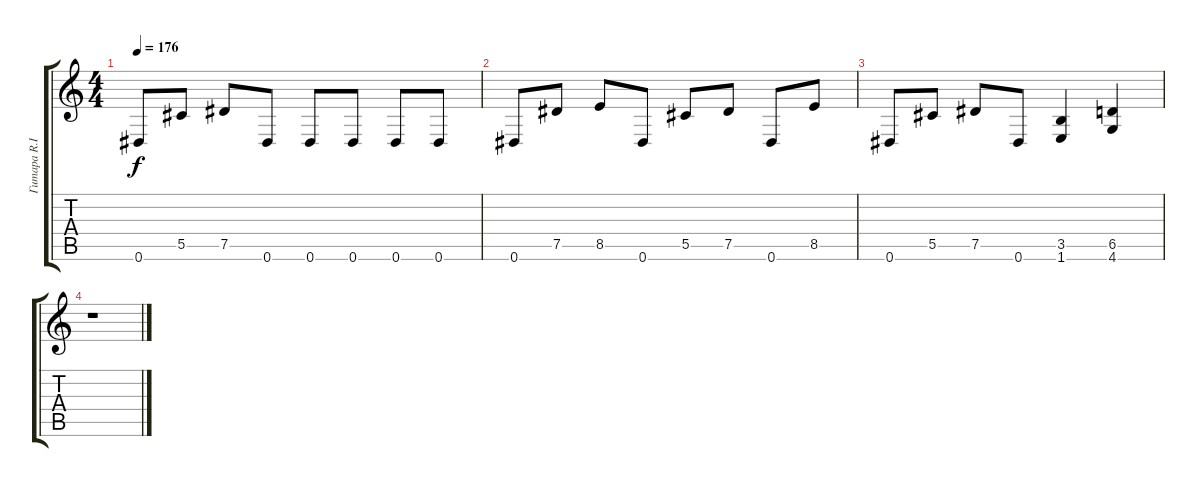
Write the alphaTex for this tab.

\track ("Гитара R.I.P. Hanneman" "Гитара R.I") {instrument distortionguitar}
\staff {score tabs}
\tuning (Eb4 Bb3 Gb3 Db3 Ab2 Eb2) {hide}
\ts (4 4)
\tempo 176
\clef g2
\ks c
0.6.8{dy f} 5.5.8 7.5.8 0.6.8 0.6.8 0.6.8 0.6.8 0.6.8 |
0.6.8 7.5.8 8.5.8 0.6.8 5.5.8 7.5.8 0.6.8 8.5.8 |
0.6.8 5.5.8 7.5.8 0.6.8 (3.5 1.6).4 (6.5 4.6).4 |
r.1
